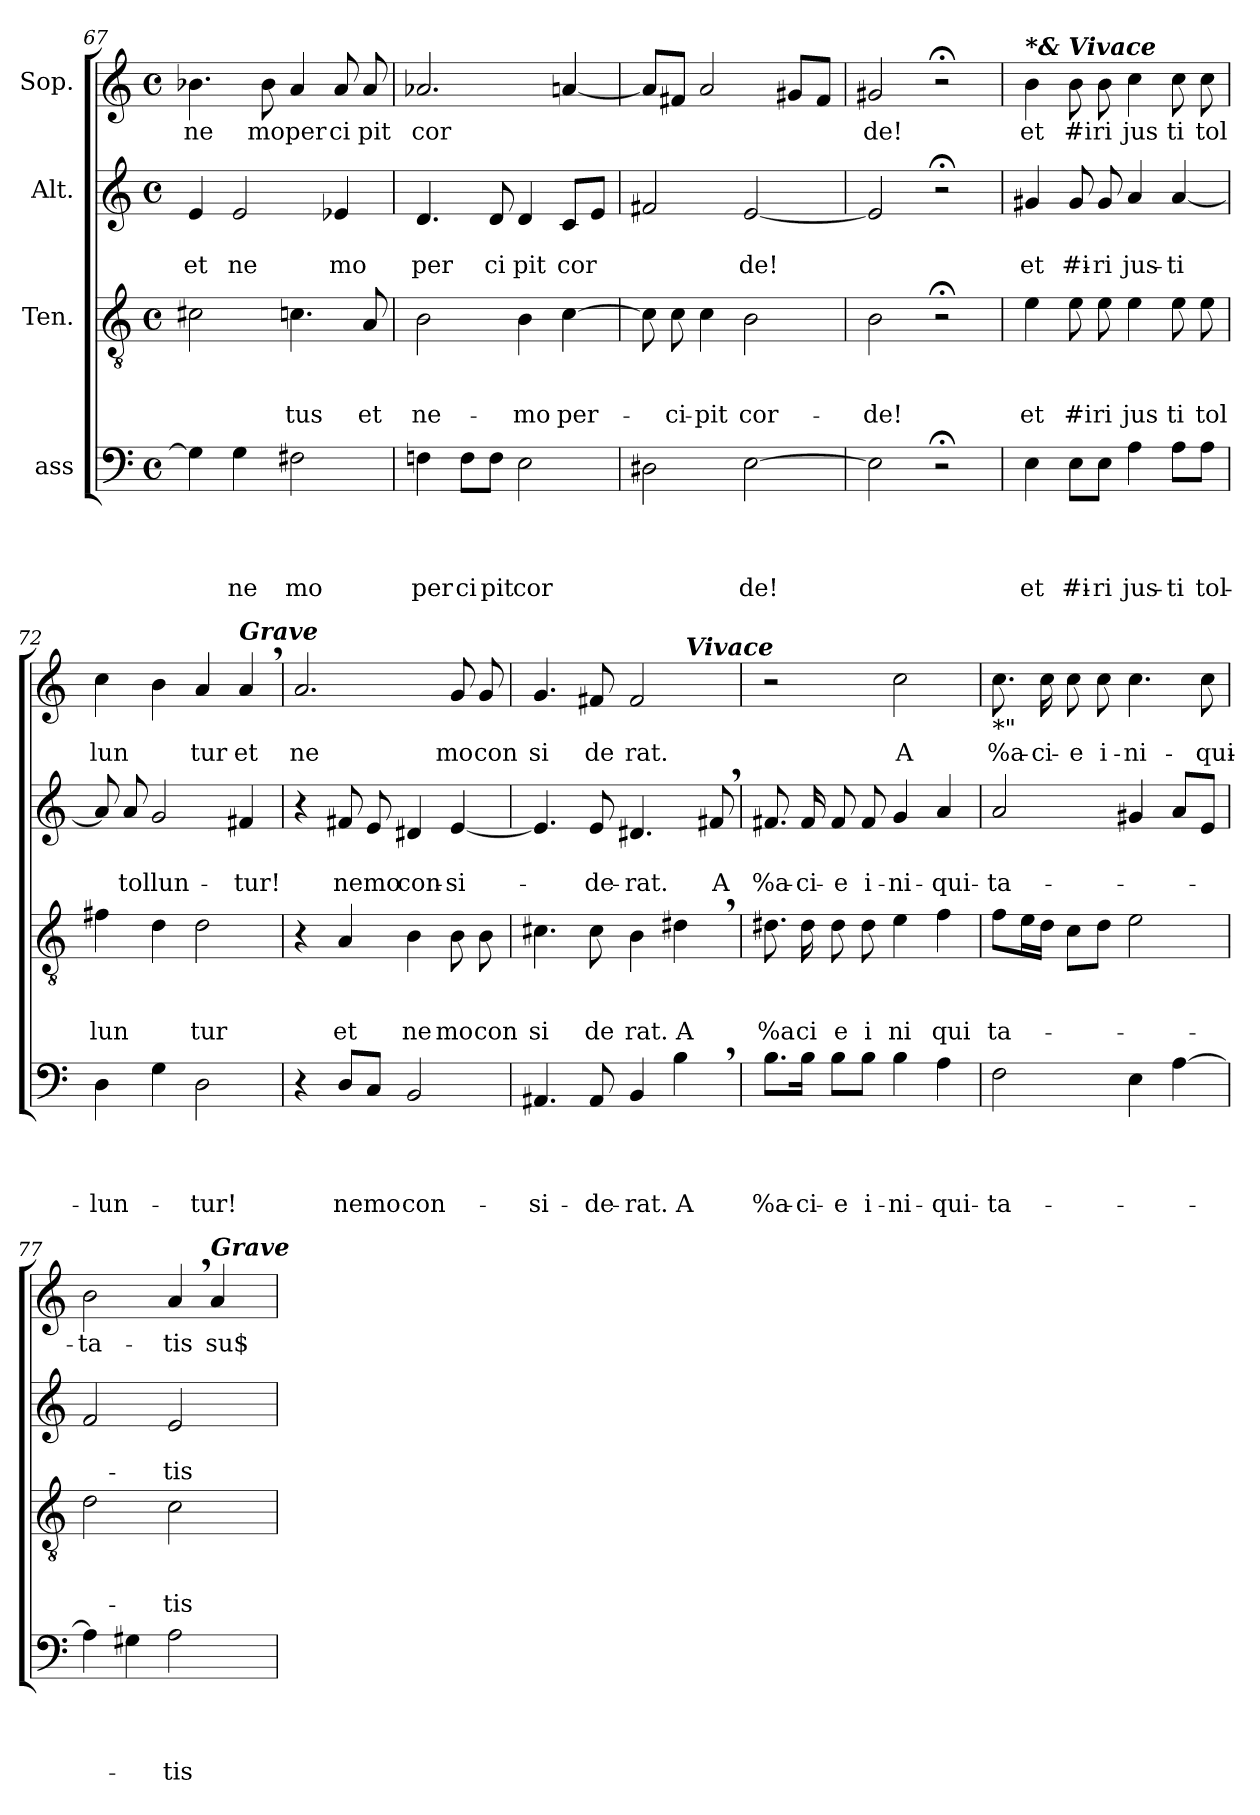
**kern	**text	**text	**text	**text	**kern	**text	**text	**text	**kern	**text	**text	**kern	**text
*part4	*part4	*part4	*part4	*part4	*part3	*part3	*part3	*part3	*part2	*part2	*part2	*part1	*part1
*staff4	*staff4	*staff4	*staff4	*staff4	*staff3	*staff3	*staff3	*staff3	*staff2	*staff2	*staff2	*staff1	*staff1
*I"ass	*	*	*	*	*I"Ten.	*	*	*	*I"Alt.	*	*	*I"Sop.	*
*clefF4	*	*	*	*	*clefGv2	*	*	*	*clefG2	*	*	*clefG2	*
*k[]	*	*	*	*	*k[]	*	*	*	*k[]	*	*	*k[]	*
*C:	*	*	*	*	*C:	*	*	*	*C:	*	*	*C:	*
*M4/4	*	*	*	*	*M4/4	*	*	*	*M4/4	*	*	*M4/4	*
*met(c)	*	*	*	*	*met(c)	*	*	*	*met(c)	*	*	*met(c)	*
=67	=67	=67	=67	=67	=67	=67	=67	=67	=67	=67	=67	=67	=67
!	!	!	!	!	!	!	!	!	!	!	!LO:LY:b	!	!LO:LY:b
4G\]	.	.	.	.	2c#X\	.	.	.	4e/	.	et	4.b-X\	ne
!	!	!	!	!LO:LY:b	!	!	!	!	!	!	!LO:LY:b	!	!
4G\	.	.	.	ne	.	.	.	.	2e/	.	ne	.	.
!	!	!	!	!	!	!	!	!	!	!	!	!	!LO:LY:b
.	.	.	.	.	.	.	.	.	.	.	.	8b-\	mo
!	!	!	!	!LO:LY:b	!	!	!	!LO:LY:b	!	!	!	!	!LO:LY:b
2F#X\	.	.	.	mo	4.cn\	.	.	-tus	.	.	.	4a/	per
!	!	!	!	!	!	!	!	!	!	!	!LO:LY:b	!	!LO:LY:b
.	.	.	.	.	.	.	.	.	4e-X/	.	mo	8a/	ci
!	!	!	!	!	!	!	!	!LO:LY:b	!	!	!	!	!LO:LY:b
.	.	.	.	.	8A/	.	.	et	.	.	.	8a/	pit
=68	=68	=68	=68	=68	=68	=68	=68	=68	=68	=68	=68	=68	=68
!	!	!	!	!LO:LY:b	!	!	!	!LO:LY:b	!	!	!LO:LY:b	!	!LO:LY:b
4Fn\	.	.	.	per	2B\	.	.	ne-	4.d/	.	per	2.a-X/	cor
!	!	!	!	!LO:LY:b	!	!	!	!	!	!	!	!	!
8F\L	.	.	.	ci	.	.	.	.	.	.	.	.	.
!	!	!	!	!LO:LY:b	!	!	!	!	!	!	!LO:LY:b	!	!
8F\J	.	.	.	pit	.	.	.	.	8d/	.	ci	.	.
!	!	!	!	!LO:LY:b	!	!	!	!LO:LY:b	!	!	!LO:LY:b	!	!
2E\	.	.	.	cor	4B\	.	.	-mo	4d/	.	pit	.	.
!	!	!	!	!	!	!	!	!LO:LY:b	!	!	!LO:LY:b	!	!
.	.	.	.	.	[>4c\	.	.	per-	8c/L	.	cor	[<4an/	.
.	.	.	.	.	.	.	.	.	8e/J	.	.	.	.
=69	=69	=69	=69	=69	=69	=69	=69	=69	=69	=69	=69	=69	=69
2D#X\	.	.	.	.	8c\]	.	.	.	2f#X/	.	.	8a/L]	.
!	!	!	!	!	!	!	!	!LO:LY:b	!	!	!	!	!
.	.	.	.	.	8c\	.	.	-ci-	.	.	.	8f#X/J	.
!	!	!	!	!	!	!	!	!LO:LY:b	!	!	!	!	!
.	.	.	.	.	4c\	.	.	-pit	.	.	.	2a/	.
!	!	!	!	!LO:LY:b	!	!	!	!LO:LY:b	!	!	!LO:LY:b	!	!
[>2E\	.	.	.	de!	2B\	.	.	cor-	[<2e/	.	de!	.	.
.	.	.	.	.	.	.	.	.	.	.	.	8g#X/L	.
.	.	.	.	.	.	.	.	.	.	.	.	8f#/J	.
=70	=70	=70	=70	=70	=70	=70	=70	=70	=70	=70	=70	=70	=70
!	!	!	!	!	!	!	!	!LO:LY:b	!	!	!	!	!LO:LY:b
2E\]	.	.	.	.	2B\	.	.	-de!	2e/]	.	.	2g#X/	de!
2r;<	.	.	.	.	2r;<	.	.	.	2r;<	.	.	2r;<	.
!!LO:LB:g=z
=71	=71	=71	=71	=71	=71	=71	=71	=71	=71	=71	=71	=71	=71
!	!	!	!	!	!	!	!	!	!	!	!	!LO:TX:a:Bi:t=*& Vivace	!
!	!	!	!	!LO:LY:b	!	!	!	!LO:LY:b	!	!	!LO:LY:b	!	!LO:LY:b
4E\	.	.	.	et	4e\	.	.	et	4g#X/	.	et	4b\	et
!	!	!	!	!LO:LY:b	!	!	!	!LO:LY:b	!	!	!LO:LY:b	!	!LO:LY:b
8E\L	.	.	.	#i-	8e\	.	.	#i	8g#/	.	#i-	8b\	#i
!	!	!	!	!LO:LY:b	!	!	!	!LO:LY:b	!	!	!LO:LY:b	!	!LO:LY:b
8E\J	.	.	.	-ri	8e\	.	.	ri	8g#/	.	-ri	8b\	ri
!	!	!	!	!LO:LY:b	!	!	!	!LO:LY:b	!	!	!LO:LY:b	!	!LO:LY:b
4A\	.	.	.	jus-	4e\	.	.	jus	4a/	.	jus-	4cc\	jus
!	!	!	!	!LO:LY:b	!	!	!	!LO:LY:b	!	!	!LO:LY:b	!	!LO:LY:b
8A\L	.	.	.	-ti	8e\	.	.	ti	[<4a/	.	-ti	8cc\	ti
!	!	!	!	!LO:LY:b	!	!	!	!LO:LY:b	!	!	!	!	!LO:LY:b
8A\J	.	.	.	tol-	8e\	.	.	tol	.	.	.	8cc\	tol
=72	=72	=72	=72	=72	=72	=72	=72	=72	=72	=72	=72	=72	=72
!	!	!	!	!LO:LY:b	!	!	!	!LO:LY:b	!	!	!	!	!LO:LY:b
4D\	.	.	.	-lun-	4f#X\	.	.	lun	8a/]	.	.	4cc\	lun
!	!	!	!	!	!	!	!	!	!	!	!LO:LY:b	!	!
.	.	.	.	.	.	.	.	.	8a/	.	tollun-	.	.
4G\	.	.	.	.	4d\	.	.	.	2g/	.	.	4b\	.
!	!	!	!	!LO:LY:b	!	!	!	!LO:LY:b	!	!	!	!	!LO:LY:b
2D\	.	.	.	-tur!	2d\	.	.	tur	.	.	.	4a/	tur
!	!	!	!	!	!	!	!	!	!	!	!	!LO:TX:a:Bi:t=Grave	!
!	!	!	!	!	!	!	!	!	!	!	!LO:LY:b	!	!LO:LY:b
.	.	.	.	.	.	.	.	.	4f#X/	.	-tur!	4a,>/	et
=73	=73	=73	=73	=73	=73	=73	=73	=73	=73	=73	=73	=73	=73
!	!	!	!	!	!	!	!	!	!	!	!	!	!LO:LY:b
4r	.	.	.	.	4r	.	.	.	4r	.	.	2.a/	ne
!	!	!	!	!LO:LY:b	!	!	!	!LO:LY:b	!	!	!LO:LY:b	!	!
8D/L	.	.	.	nemo	4A/	.	.	et	8f#X/	.	nemo	.	.
8C/J	.	.	.	.	.	.	.	.	8e/	.	.	.	.
!	!	!	!	!LO:LY:b	!	!	!	!LO:LY:b	!	!	!LO:LY:b	!	!
2BB/	.	.	.	con-	4B\	.	.	ne	4d#X/	.	con-	.	.
!	!	!	!	!	!	!	!	!LO:LY:b	!	!	!LO:LY:b	!	!LO:LY:b
.	.	.	.	.	8B\	.	.	mo	[<4e/	.	-si-	8g/	mo
!	!	!	!	!	!	!	!	!LO:LY:b	!	!	!	!	!LO:LY:b
.	.	.	.	.	8B\	.	.	con	.	.	.	8g/	con
=74	=74	=74	=74	=74	=74	=74	=74	=74	=74	=74	=74	=74	=74
!	!	!	!	!LO:LY:b	!	!	!	!LO:LY:b	!	!	!	!	!LO:LY:b
*	*	*	*	*	*	*	*	*	*	*	*	*^	*
4.AA#X/	.	.	.	-si-	4.c#X\	.	.	si	4.e/]	.	.	4.g/	2ryy	si
!	!	!	!	!LO:LY:b	!	!	!	!LO:LY:b	!	!	!LO:LY:b	!	!	!LO:LY:b
8AA#/	.	.	.	-de-	8c#\	.	.	de	8e/	.	-de-	8f#X/	.	de
!	!	!	!	!LO:LY:b	!	!	!	!LO:LY:b	!	!	!LO:LY:b	!	!	!LO:LY:b
4BB/	.	.	.	-rat.	4B\	.	.	rat.	4.d#X/	.	-rat.	2f#/	4ryy	rat.
!	!	!	!	!LO:LY:b	!	!	!	!LO:LY:b	!	!	!	!	!	!
4B,>\	.	.	.	A	4d#X,>\	.	.	A	.	.	.	.	32ryy	.
!	!	!	!	!	!	!	!	!	!	!	!	!	!LO:TX:a:Bi:t=Vivace	!
.	.	.	.	.	.	.	.	.	.	.	.	.	8..ryy	.
!	!	!	!	!	!	!	!	!	!	!	!LO:LY:b	!	!	!
.	.	.	.	.	.	.	.	.	8f#X,>/	.	A	.	.	.
=75	=75	=75	=75	=75	=75	=75	=75	=75	=75	=75	=75	=75	=75	=75
!	!	!	!	!LO:LY:b	!	!	!	!LO:LY:b	!	!	!LO:LY:b	!	!	!
*	*	*	*	*	*	*	*	*	*	*	*	*v	*v	*
8.B\L	.	.	.	%a-	8.d#X\	.	.	%a	8.f#X/	.	%a-	2r	.
!	!	!	!	!LO:LY:b	!	!	!	!LO:LY:b	!	!	!LO:LY:b	!	!
16B\Jk	.	.	.	-ci-	16d#\	.	.	ci	16f#/	.	-ci-	.	.
!	!	!	!	!LO:LY:b	!	!	!	!LO:LY:b	!	!	!LO:LY:b	!	!
8B\L	.	.	.	-e	8d#\	.	.	e	8f#/	.	-e	.	.
!	!	!	!	!LO:LY:b	!	!	!	!LO:LY:b	!	!	!LO:LY:b	!	!
8B\J	.	.	.	i-	8d#\	.	.	i	8f#/	.	i-	.	.
!	!	!	!	!LO:LY:b	!	!	!	!LO:LY:b	!	!	!LO:LY:b	!	!LO:LY:b
4B\	.	.	.	-ni-	4e\	.	.	ni	4g/	.	-ni-	2cc\	A
!	!	!	!	!LO:LY:b	!	!	!	!LO:LY:b	!	!	!LO:LY:b	!	!
4A\	.	.	.	-qui-	4f\	.	.	qui	4a/	.	-qui-	.	.
!!LO:LB:g=z
=76	=76	=76	=76	=76	=76	=76	=76	=76	=76	=76	=76	=76	=76
!	!	!	!	!	!	!	!	!	!	!	!	!LO:TX:b:t=*"	!
!	!	!	!	!LO:LY:b	!	!	!	!LO:LY:b	!	!	!LO:LY:b	!	!LO:LY:b
2F\	.	.	.	-ta-	8f\L	.	.	ta-	2a/	.	-ta-	8.cc\	%a-
.	.	.	.	.	16e\L	.	.	.	.	.	.	.	.
!	!	!	!	!	!	!	!	!	!	!	!	!	!LO:LY:b
.	.	.	.	.	16d\JJ	.	.	.	.	.	.	16cc\	-ci-
!	!	!	!	!	!	!	!	!	!	!	!	!	!LO:LY:b
.	.	.	.	.	8c\L	.	.	.	.	.	.	8cc\	-e
!	!	!	!	!	!	!	!	!	!	!	!	!	!LO:LY:b
.	.	.	.	.	8d\J	.	.	.	.	.	.	8cc\	i-
!	!	!	!	!	!	!	!	!	!	!	!	!	!LO:LY:b
4E\	.	.	.	.	2e\	.	.	.	4g#X/	.	.	4.cc\	-ni-
[>4A\	.	.	.	.	.	.	.	.	8a/L	.	.	.	.
!	!	!	!	!	!	!	!	!	!	!	!	!	!LO:LY:b
.	.	.	.	.	.	.	.	.	8e/J	.	.	8cc\	-qui-
=77	=77	=77	=77	=77	=77	=77	=77	=77	=77	=77	=77	=77	=77
!	!	!	!	!	!	!	!	!	!	!	!	!	!LO:LY:b
4A\]	.	.	.	.	2d\	.	.	.	2f/	.	.	2b\	-ta-
4G#X\	.	.	.	.	.	.	.	.	.	.	.	.	.
!	!	!	!	!LO:LY:b	!	!	!	!LO:LY:b	!	!	!LO:LY:b	!	!LO:LY:b
2A\	.	.	.	-tis	2c\	.	.	-tis	2e/	.	-tis	4a,>/	-tis
!	!	!	!	!	!	!	!	!	!	!	!	!LO:TX:a:Bi:t=Grave	!
!	!	!	!	!	!	!	!	!	!	!	!	!	!LO:LY:b
.	.	.	.	.	.	.	.	.	.	.	.	4a/	su$-
=	=	=	=	=	=	=	=	=	=	=	=	=	=
*-	*-	*-	*-	*-	*-	*-	*-	*-	*-	*-	*-	*-	*-
